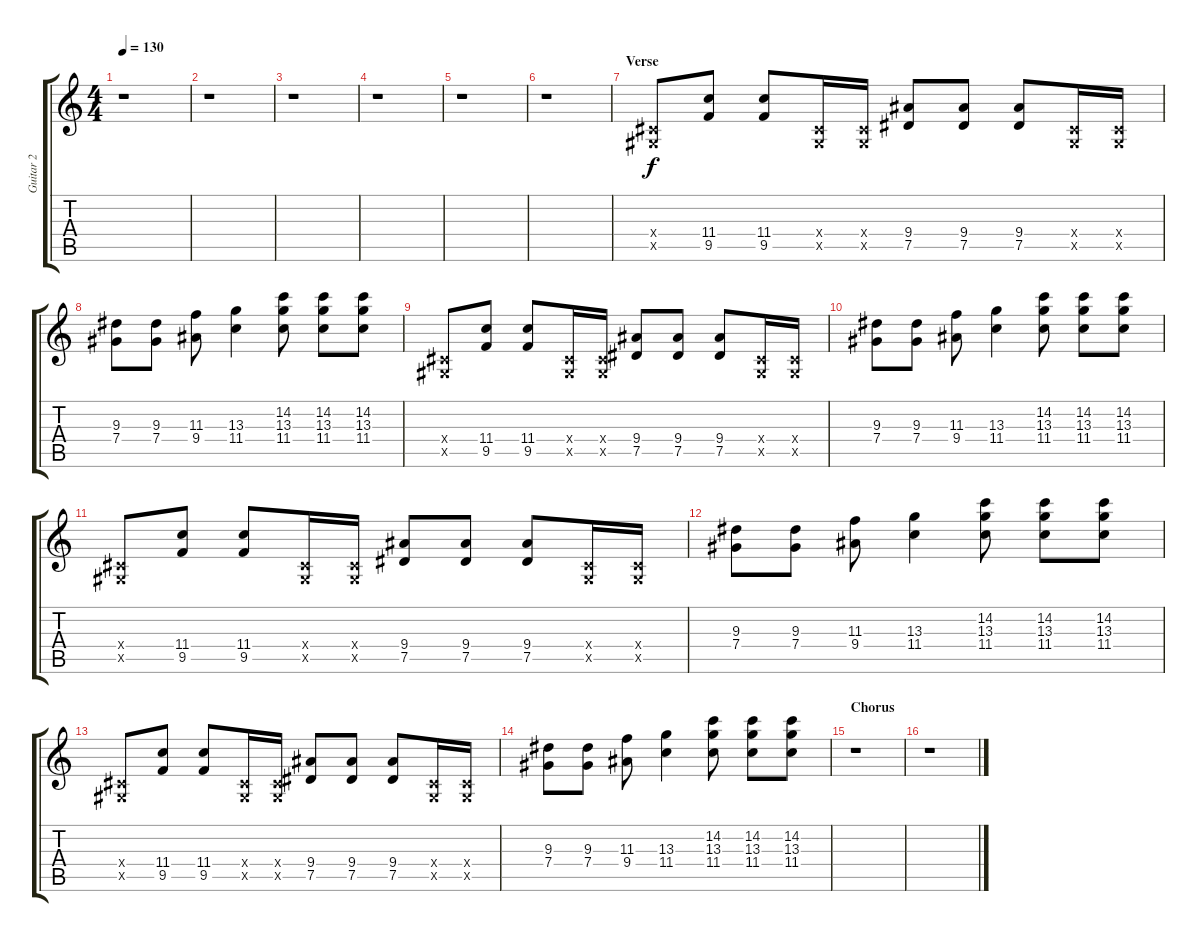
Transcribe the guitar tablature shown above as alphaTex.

\track ("Guitar 2" "Guitar 2") {instrument electricguitarjazz}
\staff {score tabs}
\tuning (Eb4 Bb3 Gb3 Db3 Ab2 Eb2) {hide}
\ts (4 4)
\tempo 130
\clef g2
\ks c
r.1{dy f} |
r.1 |
r.1 |
r.1 |
r.1 |
r.1 |
\section ("" "Verse")
(0.4{x} 0.5{x}).8 (11.4 9.5).8 (11.4 9.5).8 (0.4{x} 0.5{x}).16 (0.4{x} 0.5{x}).16 (9.4 7.5).8 (9.4 7.5).8 (9.4 7.5).8 (0.4{x} 0.5{x}).16 (0.4{x} 0.5{x}).16 |
(9.3 7.4).8 (9.3 7.4).8 (11.3 9.4).8 (13.3 11.4).4 (14.2 13.3 11.4).8 (14.2 13.3 11.4).8 (14.2 13.3 11.4).8 |
(0.4{x} 0.5{x}).8 (11.4 9.5).8 (11.4 9.5).8 (0.4{x} 0.5{x}).16 (0.4{x} 0.5{x}).16 (9.4 7.5).8 (9.4 7.5).8 (9.4 7.5).8 (0.4{x} 0.5{x}).16 (0.4{x} 0.5{x}).16 |
(9.3 7.4).8 (9.3 7.4).8 (11.3 9.4).8 (13.3 11.4).4 (14.2 13.3 11.4).8 (14.2 13.3 11.4).8 (14.2 13.3 11.4).8 |
(0.4{x} 0.5{x}).8 (11.4 9.5).8 (11.4 9.5).8 (0.4{x} 0.5{x}).16 (0.4{x} 0.5{x}).16 (9.4 7.5).8 (9.4 7.5).8 (9.4 7.5).8 (0.4{x} 0.5{x}).16 (0.4{x} 0.5{x}).16 |
(9.3 7.4).8 (9.3 7.4).8 (11.3 9.4).8 (13.3 11.4).4 (14.2 13.3 11.4).8 (14.2 13.3 11.4).8 (14.2 13.3 11.4).8 |
(0.4{x} 0.5{x}).8 (11.4 9.5).8 (11.4 9.5).8 (0.4{x} 0.5{x}).16 (0.4{x} 0.5{x}).16 (9.4 7.5).8 (9.4 7.5).8 (9.4 7.5).8 (0.4{x} 0.5{x}).16 (0.4{x} 0.5{x}).16 |
(9.3 7.4).8 (9.3 7.4).8 (11.3 9.4).8 (13.3 11.4).4 (14.2 13.3 11.4).8 (14.2 13.3 11.4).8 (14.2 13.3 11.4).8 |
\section ("" "Chorus")
r.1 |
r.1
